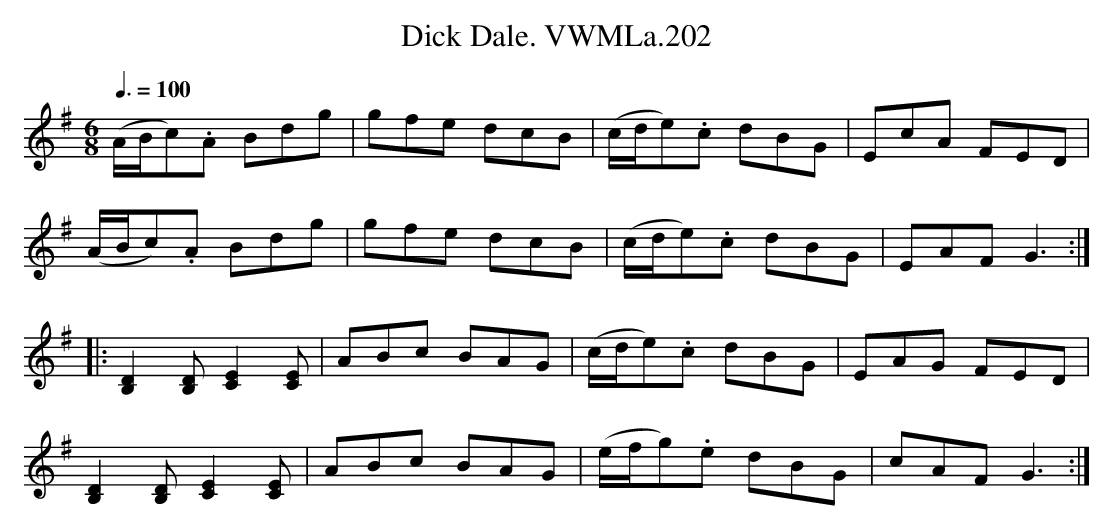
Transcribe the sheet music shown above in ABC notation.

X:1
T:Dick Dale. VWMLa.202
M:6/8
L:1/8
Q:3/8=100
K:G
(A/B/c).A Bdg|gfe dcB|(c/d/e).c dBG|EcA FED|
(A/B/c).A Bdg|gfe dcB|(c/d/e).c dBG|EAF G3:|
|:[B,2D2][B,D] [C2E2][CE]|ABc BAG|(c/d/e).c dBG|EAG FED|
[B,2D2][B,D] [C2E2][CE]|ABc BAG|(e/f/g).e dBG|cAFG3:|
